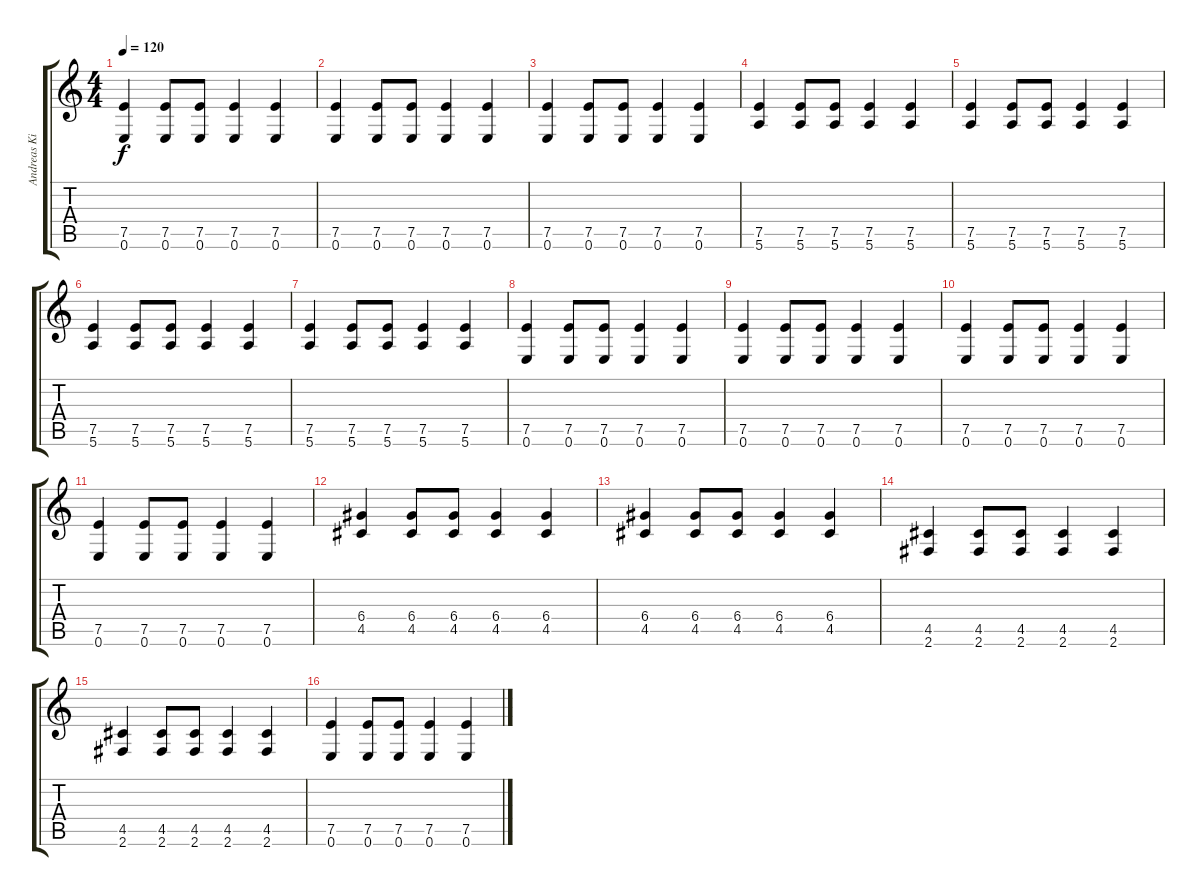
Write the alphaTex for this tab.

\track ("Andreas Kisser" "Andreas Ki") {instrument distortionguitar}
\staff {score tabs}
\tuning (E4 B3 G3 D3 A2 E2) {hide}
\ts (4 4)
\tempo 120
\clef g2
\ks c
(7.5 0.6).4{dy f} (7.5 0.6).8 (7.5 0.6).8 (7.5 0.6).4 (7.5 0.6).4 |
(7.5 0.6).4 (7.5 0.6).8 (7.5 0.6).8 (7.5 0.6).4 (7.5 0.6).4 |
(7.5 0.6).4 (7.5 0.6).8 (7.5 0.6).8 (7.5 0.6).4 (7.5 0.6).4 |
(7.5 5.6).4 (7.5 5.6).8 (7.5 5.6).8 (7.5 5.6).4 (7.5 5.6).4 |
(7.5 5.6).4 (7.5 5.6).8 (7.5 5.6).8 (7.5 5.6).4 (7.5 5.6).4 |
(7.5 5.6).4 (7.5 5.6).8 (7.5 5.6).8 (7.5 5.6).4 (7.5 5.6).4 |
(7.5 5.6).4 (7.5 5.6).8 (7.5 5.6).8 (7.5 5.6).4 (7.5 5.6).4 |
(7.5 0.6).4 (7.5 0.6).8 (7.5 0.6).8 (7.5 0.6).4 (7.5 0.6).4 |
(7.5 0.6).4 (7.5 0.6).8 (7.5 0.6).8 (7.5 0.6).4 (7.5 0.6).4 |
(7.5 0.6).4 (7.5 0.6).8 (7.5 0.6).8 (7.5 0.6).4 (7.5 0.6).4 |
(7.5 0.6).4 (7.5 0.6).8 (7.5 0.6).8 (7.5 0.6).4 (7.5 0.6).4 |
(6.4 4.5).4 (6.4 4.5).8 (6.4 4.5).8 (6.4 4.5).4 (6.4 4.5).4 |
(6.4 4.5).4 (6.4 4.5).8 (6.4 4.5).8 (6.4 4.5).4 (6.4 4.5).4 |
(4.5 2.6).4 (4.5 2.6).8 (4.5 2.6).8 (4.5 2.6).4 (4.5 2.6).4 |
(4.5 2.6).4 (4.5 2.6).8 (4.5 2.6).8 (4.5 2.6).4 (4.5 2.6).4 |
(7.5 0.6).4 (7.5 0.6).8 (7.5 0.6).8 (7.5 0.6).4 (7.5 0.6).4
